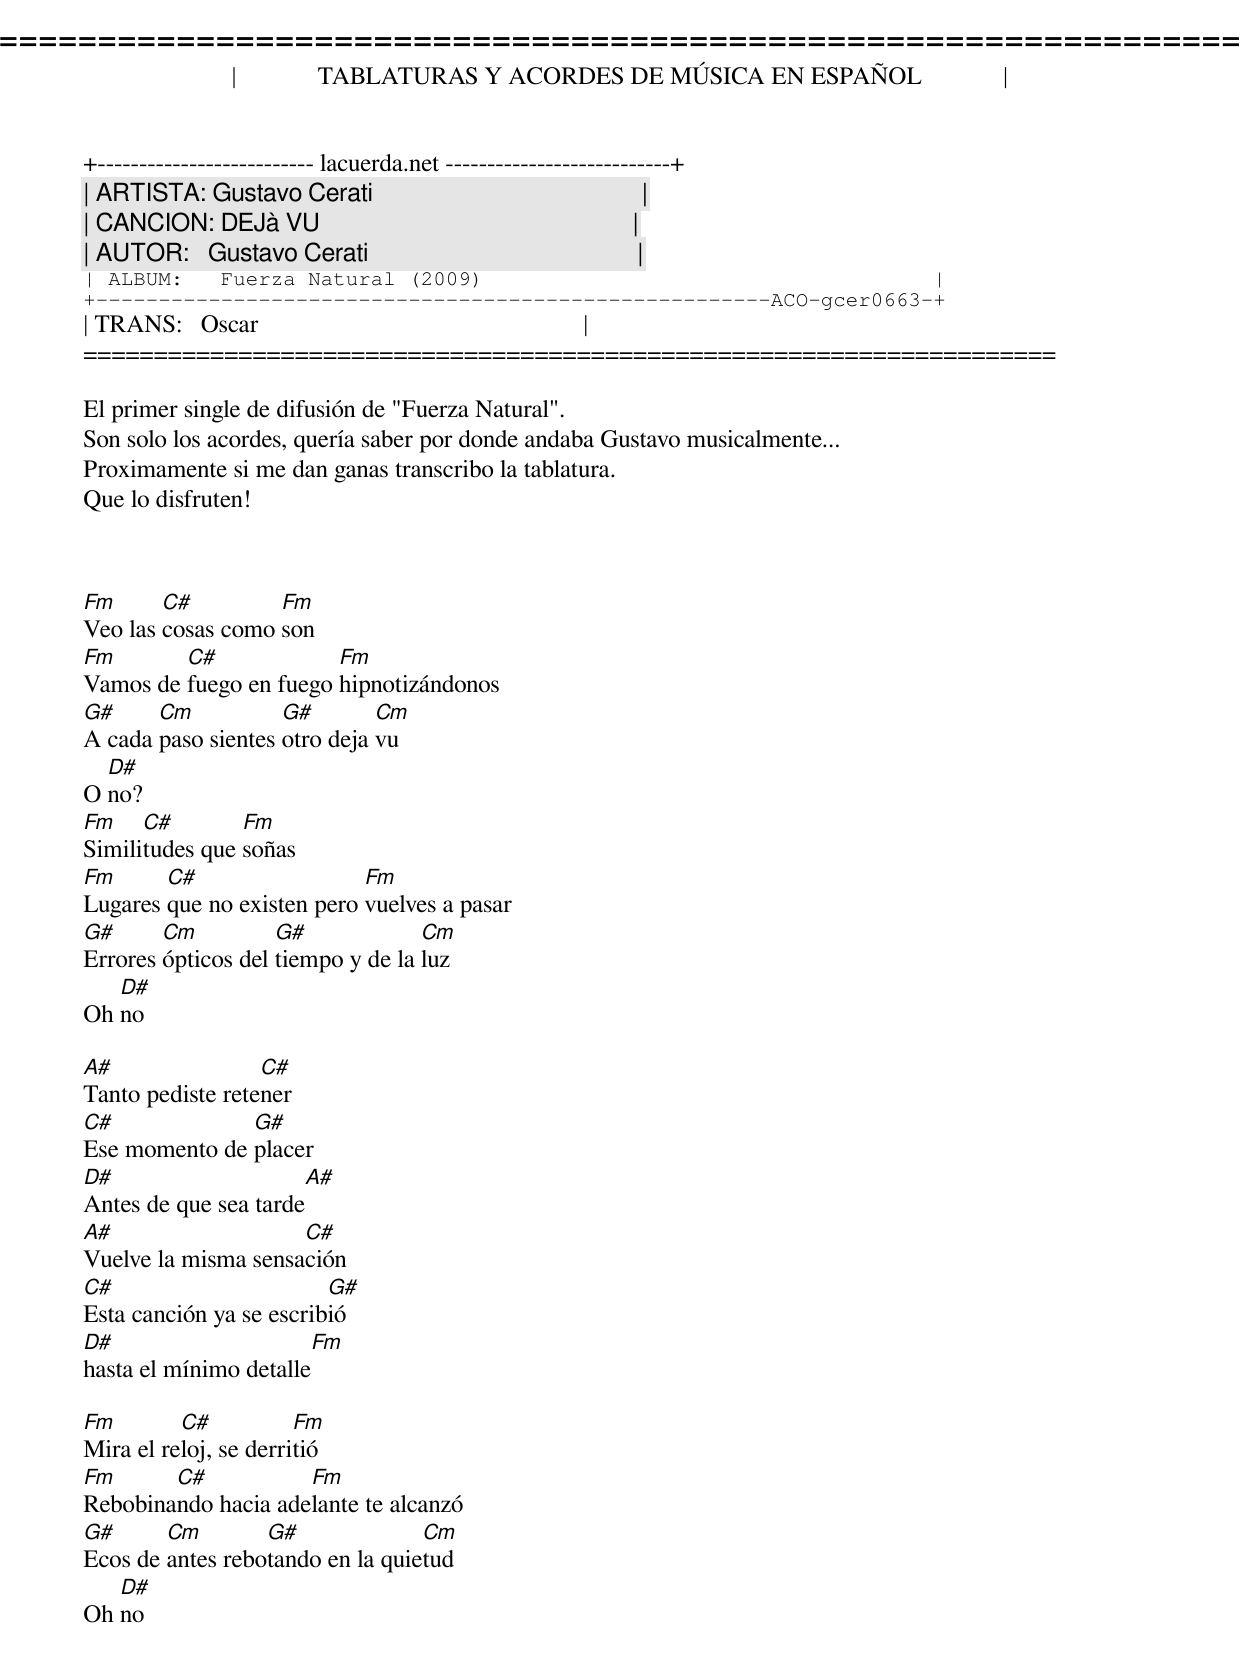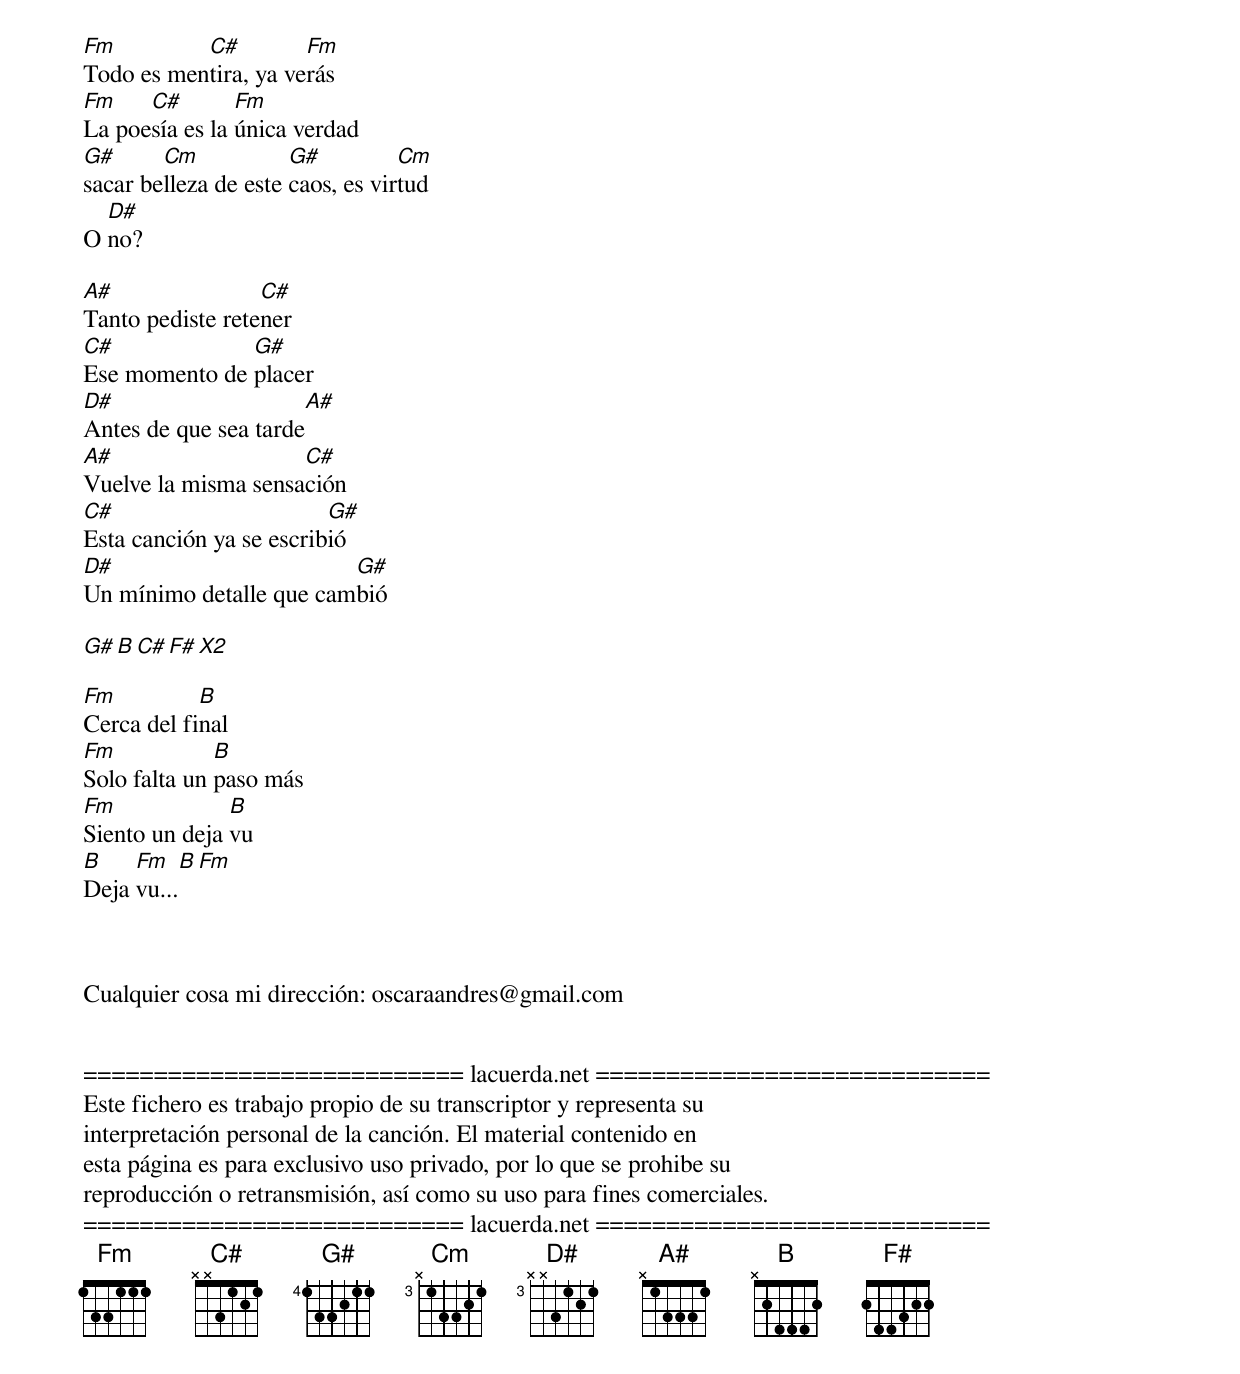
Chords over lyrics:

=====================================================================
|             TABLATURAS Y ACORDES DE MÚSICA EN ESPAÑOL             |
+-------------------------- lacuerda.net ---------------------------+
| ARTISTA: Gustavo Cerati                                           |
| CANCION: DEJà VU                                                  |
| AUTOR:   Gustavo Cerati                                           |
| ALBUM:   Fuerza Natural (2009)                                    |
+------------------------------------------------------ACO-gcer0663-+
| TRANS:   Oscar                                                    |
=====================================================================

El primer single de difusión de "Fuerza Natural".
Son solo los acordes, quería saber por donde andaba Gustavo musicalmente...
Proximamente si me dan ganas transcribo la tablatura.
Que lo disfruten!



Fm      C#         Fm
Veo las cosas como son
Fm       C#             Fm
Vamos de fuego en fuego hipnotizándonos
G#     Cm           G#        Cm
A cada paso sientes otro deja vu
  D#
O no?
Fm    C#        Fm
Similitudes que soñas
Fm      C#                  Fm
Lugares que no existen pero vuelves a pasar
G#      Cm          G#             Cm
Errores ópticos del tiempo y de la luz
   D#
Oh no

A#                C#
Tanto pediste retener
C#             G#
Ese momento de placer
D#                     A#
Antes de que sea tarde
A#                   C#
Vuelve la misma sensación
C#                       G#
Esta canción ya se escribió
D#                      Fm
hasta el mínimo detalle

Fm        C#           Fm
Mira el reloj, se derritió
Fm      C#           Fm
Rebobinando hacia adelante te alcanzó
G#      Cm        G#              Cm
Ecos de antes rebotando en la quietud
   D#
Oh no
Fm         C#         Fm
Todo es mentira, ya verás
Fm    C#        Fm
La poesía es la única verdad
G#      Cm            G#          Cm
sacar belleza de este caos, es virtud
  D#
O no?

A#                C#
Tanto pediste retener
C#             G#
Ese momento de placer
D#                     A#
Antes de que sea tarde
A#                   C#
Vuelve la misma sensación
C#                       G#
Esta canción ya se escribió
D#                       G#
Un mínimo detalle que cambió

G#   B   C#    F#   X2

Fm          B
Cerca del final
Fm            B
Solo falta un paso más
Fm             B
Siento un deja vu
B    Fm   B   Fm
Deja vu...



Cualquier cosa mi dirección: oscaraandres@gmail.com


=========================== lacuerda.net ============================
Este fichero es trabajo propio de su transcriptor y representa su
interpretación personal de la canción. El material contenido en
esta página es para exclusivo uso privado, por lo que se prohibe su
reproducción o retransmisión, así como su uso para fines comerciales.
=========================== lacuerda.net ============================
